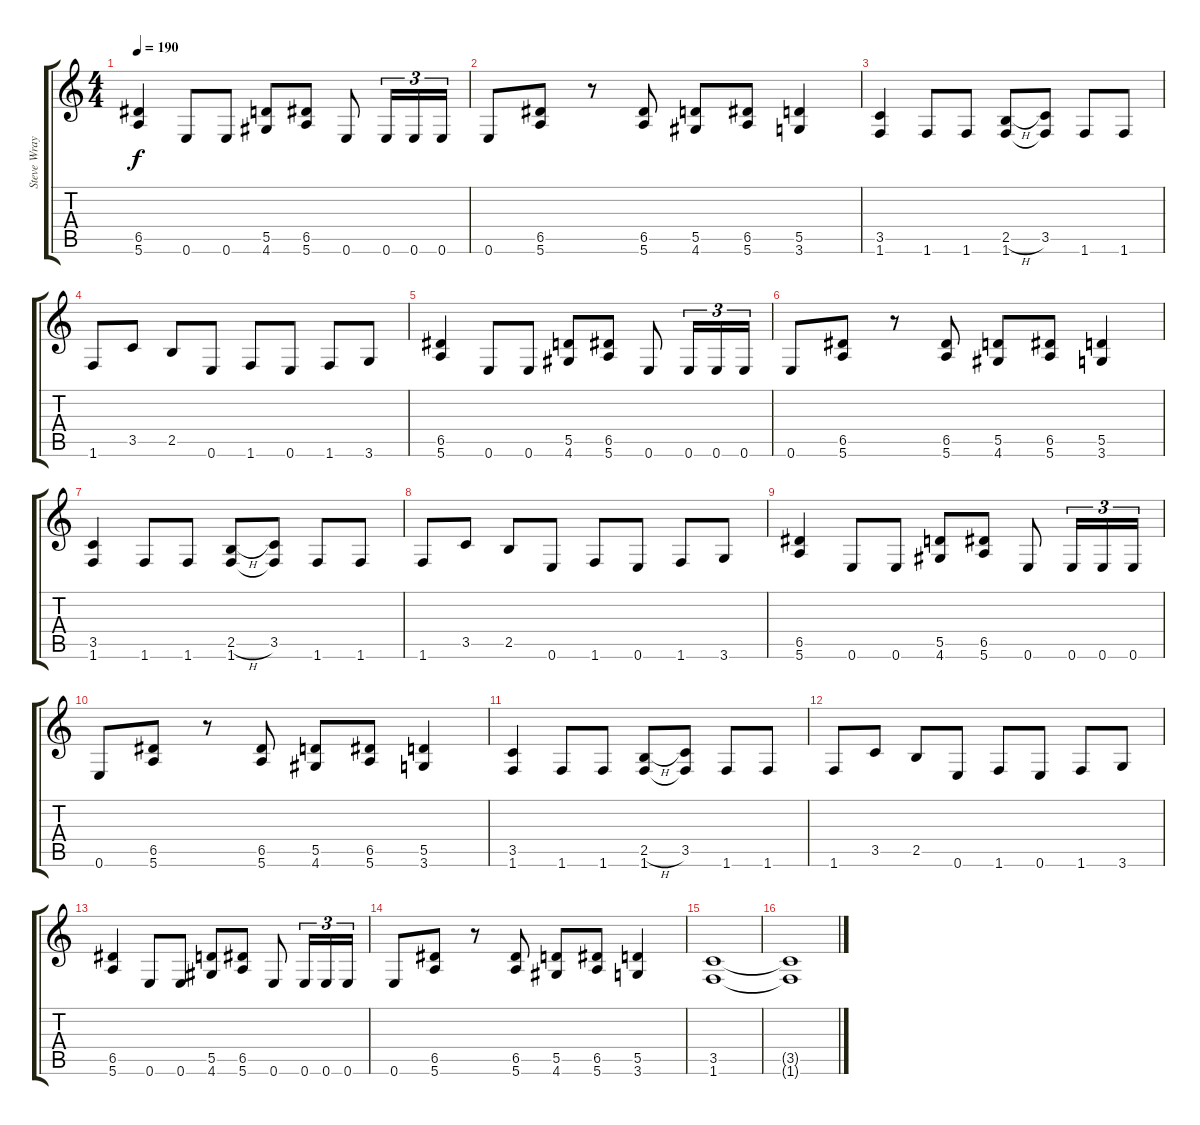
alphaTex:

\track ("Steve Wray" "Steve Wray") {instrument distortionguitar}
\staff {score tabs}
\tuning (E4 B3 G3 D3 A2 E2) {hide}
\ts (4 4)
\tempo 190
\clef g2
\ks c
(6.5 5.6).4{dy f} 0.6.8 0.6.8 (5.5 4.6).8 (6.5 5.6).8 0.6.8 0.6.16{tu (3 2)} 0.6.16{tu (3 2)} 0.6.16{tu (3 2)} |
0.6.8 (6.5 5.6).8 r.8 (6.5 5.6).8 (5.5 4.6).8 (6.5 5.6).8 (5.5 3.6).4 |
(3.5 1.6).4 1.6.8 1.6.8 (2.5{h} 1.6).8 (3.5 1.6{t}).8 1.6.8 1.6.8 |
1.6.8 3.5.8 2.5.8 0.6.8 1.6.8 0.6.8 1.6.8 3.6.8 |
(6.5 5.6).4 0.6.8 0.6.8 (5.5 4.6).8 (6.5 5.6).8 0.6.8 0.6.16{tu (3 2)} 0.6.16{tu (3 2)} 0.6.16{tu (3 2)} |
0.6.8 (6.5 5.6).8 r.8 (6.5 5.6).8 (5.5 4.6).8 (6.5 5.6).8 (5.5 3.6).4 |
(3.5 1.6).4 1.6.8 1.6.8 (2.5{h} 1.6).8 (3.5 1.6{t}).8 1.6.8 1.6.8 |
1.6.8 3.5.8 2.5.8 0.6.8 1.6.8 0.6.8 1.6.8 3.6.8 |
(6.5 5.6).4 0.6.8 0.6.8 (5.5 4.6).8 (6.5 5.6).8 0.6.8 0.6.16{tu (3 2)} 0.6.16{tu (3 2)} 0.6.16{tu (3 2)} |
0.6.8 (6.5 5.6).8 r.8 (6.5 5.6).8 (5.5 4.6).8 (6.5 5.6).8 (5.5 3.6).4 |
(3.5 1.6).4 1.6.8 1.6.8 (2.5{h} 1.6).8 (3.5 1.6{t}).8 1.6.8 1.6.8 |
1.6.8 3.5.8 2.5.8 0.6.8 1.6.8 0.6.8 1.6.8 3.6.8 |
(6.5 5.6).4 0.6.8 0.6.8 (5.5 4.6).8 (6.5 5.6).8 0.6.8 0.6.16{tu (3 2)} 0.6.16{tu (3 2)} 0.6.16{tu (3 2)} |
0.6.8 (6.5 5.6).8 r.8 (6.5 5.6).8 (5.5 4.6).8 (6.5 5.6).8 (5.5 3.6).4 |
(3.5 1.6).1 |
(3.5{t} 1.6{t}).1
